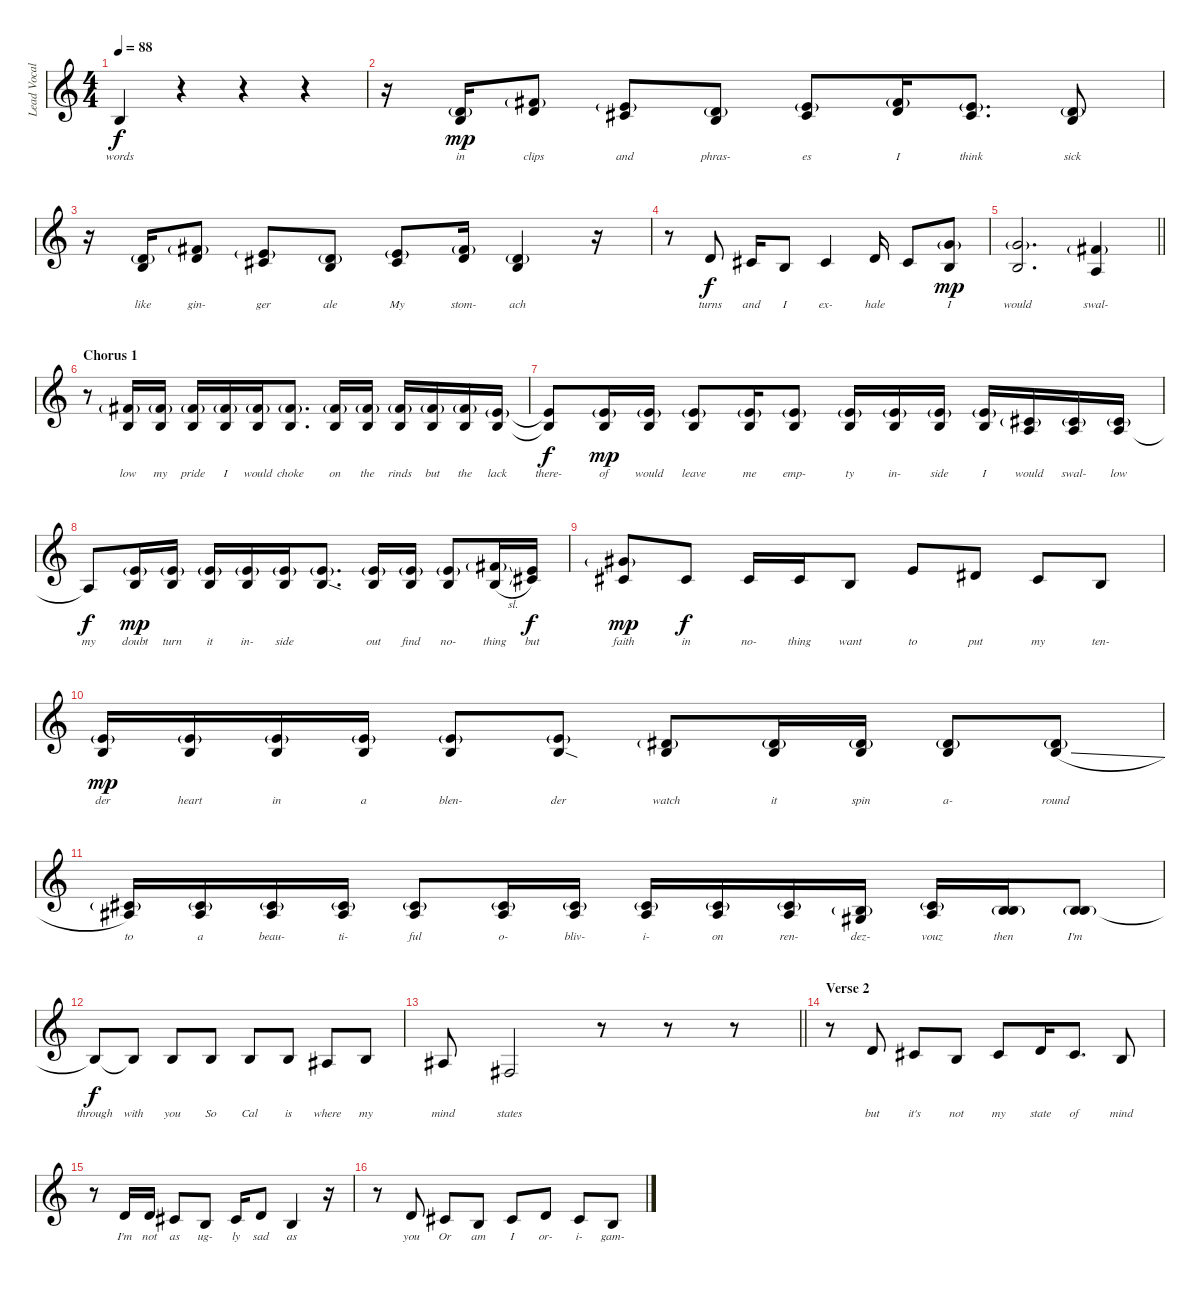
\track ("Lead Vocals/Harmony" "Lead Vocal") {instrument oboe}
\staff {score}
\tuning (E4 B3 G3 D3 A2 E2) {hide}
\ts (4 4)
\tempo 88
\clef g2
\ks c
0.2.4{lyrics (0 "words") lyrics (1 "") lyrics (2 "") lyrics (3 "") lyrics (4 "") dy f} r.4 r.4 r.4 |
r.16 (0.2 7.3{g}).16{lyrics (0 "in") lyrics (1 "") lyrics (2 "") lyrics (3 "") lyrics (4 "") dy mp} (2.1{g} 3.2).8{lyrics (0 "clips") lyrics (1 "") lyrics (2 "") lyrics (3 "") lyrics (4 "")} (0.1{g} 2.2).8{lyrics (0 "and") lyrics (1 "") lyrics (2 "") lyrics (3 "") lyrics (4 "")} (0.2 7.3{g}).8{lyrics (0 "phras-") lyrics (1 "") lyrics (2 "") lyrics (3 "") lyrics (4 "")} (0.1{g} 2.2).8{lyrics (0 "es") lyrics (1 "") lyrics (2 "") lyrics (3 "") lyrics (4 "")} (2.1{g} 3.2).16{lyrics (0 "I") lyrics (1 "") lyrics (2 "") lyrics (3 "") lyrics (4 "")} (0.1{g} 2.2).8{d lyrics (0 "think") lyrics (1 "") lyrics (2 "") lyrics (3 "") lyrics (4 "")} (0.2 7.3{g}).8{lyrics (0 "sick") lyrics (1 "") lyrics (2 "") lyrics (3 "") lyrics (4 "")} |
r.16 (0.2 7.3{g}).16{lyrics (0 "like") lyrics (1 "") lyrics (2 "") lyrics (3 "") lyrics (4 "")} (2.1{g} 3.2).8{lyrics (0 "gin-") lyrics (1 "") lyrics (2 "") lyrics (3 "") lyrics (4 "")} (0.1{g} 2.2).8{lyrics (0 "ger") lyrics (1 "") lyrics (2 "") lyrics (3 "") lyrics (4 "")} (0.2 7.3{g}).8{lyrics (0 "ale") lyrics (1 "") lyrics (2 "") lyrics (3 "") lyrics (4 "")} (0.1{g} 2.2).8{lyrics (0 "My") lyrics (1 "") lyrics (2 "") lyrics (3 "") lyrics (4 "")} (2.1{g} 3.2).16{lyrics (0 "stom-") lyrics (1 "") lyrics (2 "") lyrics (3 "") lyrics (4 "")} (0.2 7.3{g}).4{lyrics (0 "ach") lyrics (1 "") lyrics (2 "") lyrics (3 "") lyrics (4 "")} r.16 |
r.8 3.2.8{lyrics (0 "turns") lyrics (1 "") lyrics (2 "") lyrics (3 "") lyrics (4 "") dy f} 2.2.16{lyrics (0 "and") lyrics (1 "") lyrics (2 "") lyrics (3 "") lyrics (4 "")} 0.2.8{lyrics (0 "I") lyrics (1 "") lyrics (2 "") lyrics (3 "") lyrics (4 "")} 2.2.4{lyrics (0 "ex-") lyrics (1 "") lyrics (2 "") lyrics (3 "") lyrics (4 "")} 3.2.16{lyrics (0 "hale") lyrics (1 "") lyrics (2 "") lyrics (3 "") lyrics (4 "")} 2.2.8{lyrics (0 "") lyrics (1 "") lyrics (2 "") lyrics (3 "") lyrics (4 "")} (3.1{g} 0.2).8{lyrics (0 "I") lyrics (1 "") lyrics (2 "") lyrics (3 "") lyrics (4 "") dy mp} |
\barLineRight lightlight
(3.1{g} 0.2).2{d lyrics (0 "would") lyrics (1 "") lyrics (2 "") lyrics (3 "") lyrics (4 "")} (2.1{g} 2.3).4{lyrics (0 "swal-") lyrics (1 "") lyrics (2 "") lyrics (3 "") lyrics (4 "")} |
\section ("" "Chorus 1")
r.8 (2.1{g} 0.2).16{lyrics (0 "low") lyrics (1 "") lyrics (2 "") lyrics (3 "") lyrics (4 "")} (2.1{g} 0.2).16{lyrics (0 "my") lyrics (1 "") lyrics (2 "") lyrics (3 "") lyrics (4 "")} (2.1{g} 0.2).16{lyrics (0 "pride") lyrics (1 "") lyrics (2 "") lyrics (3 "") lyrics (4 "")} (2.1{g} 0.2).16{lyrics (0 "I") lyrics (1 "") lyrics (2 "") lyrics (3 "") lyrics (4 "")} (2.1{g} 0.2).16{lyrics (0 "would") lyrics (1 "") lyrics (2 "") lyrics (3 "") lyrics (4 "")} (2.1{g} 0.2).8{d lyrics (0 "choke") lyrics (1 "") lyrics (2 "") lyrics (3 "") lyrics (4 "")} (2.1{g} 0.2).16{lyrics (0 "on") lyrics (1 "") lyrics (2 "") lyrics (3 "") lyrics (4 "")} (2.1{g} 0.2).16{lyrics (0 "the") lyrics (1 "") lyrics (2 "") lyrics (3 "") lyrics (4 "")} (2.1{g} 0.2).16{lyrics (0 "rinds") lyrics (1 "") lyrics (2 "") lyrics (3 "") lyrics (4 "")} (2.1{g} 0.2).16{lyrics (0 "but") lyrics (1 "") lyrics (2 "") lyrics (3 "") lyrics (4 "")} (2.1{g} 0.2).16{lyrics (0 "the") lyrics (1 "") lyrics (2 "") lyrics (3 "") lyrics (4 "")} (0.1{g} 0.2).16{lyrics (0 "lack") lyrics (1 "") lyrics (2 "") lyrics (3 "") lyrics (4 "")} |
(0.1{t} 0.2{t}).8{lyrics (0 "there-") lyrics (1 "") lyrics (2 "") lyrics (3 "") lyrics (4 "") dy f} (0.1{g} 0.2).16{lyrics (0 "of") lyrics (1 "") lyrics (2 "") lyrics (3 "") lyrics (4 "") dy mp} (0.1{g} 0.2).16{lyrics (0 "would") lyrics (1 "") lyrics (2 "") lyrics (3 "") lyrics (4 "")} (0.1{g} 0.2).8{lyrics (0 "leave") lyrics (1 "") lyrics (2 "") lyrics (3 "") lyrics (4 "")} (0.1{g} 0.2).16{lyrics (0 "me") lyrics (1 "") lyrics (2 "") lyrics (3 "") lyrics (4 "")} (0.1{g} 0.2).8{lyrics (0 "emp-") lyrics (1 "") lyrics (2 "") lyrics (3 "") lyrics (4 "")} (0.1{g} 0.2).16{lyrics (0 "ty") lyrics (1 "") lyrics (2 "") lyrics (3 "") lyrics (4 "")} (0.1{g} 0.2).16{lyrics (0 "in-") lyrics (1 "") lyrics (2 "") lyrics (3 "") lyrics (4 "")} (0.1{g} 0.2).16{lyrics (0 "side") lyrics (1 "") lyrics (2 "") lyrics (3 "") lyrics (4 "")} (0.1{g} 0.2).16{lyrics (0 "I") lyrics (1 "") lyrics (2 "") lyrics (3 "") lyrics (4 "")} (2.2{g} 2.3).16{lyrics (0 "would") lyrics (1 "") lyrics (2 "") lyrics (3 "") lyrics (4 "")} (2.2{g} 2.3).16{lyrics (0 "swal-") lyrics (1 "") lyrics (2 "") lyrics (3 "") lyrics (4 "")} (2.2{g} 2.3).16{lyrics (0 "low") lyrics (1 "") lyrics (2 "") lyrics (3 "") lyrics (4 "")} |
2.3{t}.8{lyrics (0 "my") lyrics (1 "") lyrics (2 "") lyrics (3 "") lyrics (4 "") dy f} (0.1{g} 0.2).16{lyrics (0 "doubt") lyrics (1 "") lyrics (2 "") lyrics (3 "") lyrics (4 "") dy mp} (0.1{g} 0.2).16{lyrics (0 "turn") lyrics (1 "") lyrics (2 "") lyrics (3 "") lyrics (4 "")} (0.1{g} 0.2).16{lyrics (0 "it") lyrics (1 "") lyrics (2 "") lyrics (3 "") lyrics (4 "")} (0.1{g} 0.2).16{lyrics (0 "in-") lyrics (1 "") lyrics (2 "") lyrics (3 "") lyrics (4 "")} (0.1{g} 0.2).16{lyrics (0 "side") lyrics (1 "") lyrics (2 "") lyrics (3 "") lyrics (4 "")} (0.1{g} 0.2{sod}).8{d lyrics (0 "") lyrics (1 "") lyrics (2 "") lyrics (3 "") lyrics (4 "")} (0.1{g} 0.2).16{lyrics (0 "out") lyrics (1 "") lyrics (2 "") lyrics (3 "") lyrics (4 "")} (0.1{g} 0.2).16{lyrics (0 "find") lyrics (1 "") lyrics (2 "") lyrics (3 "") lyrics (4 "")} (0.1{g} 0.2).8{lyrics (0 "no-") lyrics (1 "") lyrics (2 "") lyrics (3 "") lyrics (4 "")} (2.1{sl g} 0.2{sl}).16{lyrics (0 "thing") lyrics (1 "") lyrics (2 "") lyrics (3 "") lyrics (4 "")} (0.1 2.2).16{lyrics (0 "but") lyrics (1 "") lyrics (2 "") lyrics (3 "") lyrics (4 "") dy f} |
(4.1{g} 2.2).8{lyrics (0 "faith") lyrics (1 "") lyrics (2 "") lyrics (3 "") lyrics (4 "") dy mp} 2.2.8{lyrics (0 "in") lyrics (1 "") lyrics (2 "") lyrics (3 "") lyrics (4 "") dy f} 2.2.16{lyrics (0 "no-") lyrics (1 "") lyrics (2 "") lyrics (3 "") lyrics (4 "")} 2.2.16{lyrics (0 "thing") lyrics (1 "") lyrics (2 "") lyrics (3 "") lyrics (4 "")} 0.2.8{lyrics (0 "want") lyrics (1 "") lyrics (2 "") lyrics (3 "") lyrics (4 "")} 5.2.8{lyrics (0 "to") lyrics (1 "") lyrics (2 "") lyrics (3 "") lyrics (4 "")} 4.2.8{lyrics (0 "put") lyrics (1 "") lyrics (2 "") lyrics (3 "") lyrics (4 "")} 2.2.8{lyrics (0 "my") lyrics (1 "") lyrics (2 "") lyrics (3 "") lyrics (4 "")} 0.2.8{lyrics (0 "ten-") lyrics (1 "") lyrics (2 "") lyrics (3 "") lyrics (4 "")} |
(0.1{g} 0.2).16{lyrics (0 "der") lyrics (1 "") lyrics (2 "") lyrics (3 "") lyrics (4 "") dy mp} (0.1{g} 0.2).16{lyrics (0 "heart") lyrics (1 "") lyrics (2 "") lyrics (3 "") lyrics (4 "")} (0.1{g} 0.2).16{lyrics (0 "in") lyrics (1 "") lyrics (2 "") lyrics (3 "") lyrics (4 "")} (0.1{g} 0.2).16{lyrics (0 "a") lyrics (1 "") lyrics (2 "") lyrics (3 "") lyrics (4 "")} (0.1{g} 0.2).8{lyrics (0 "blen-") lyrics (1 "") lyrics (2 "") lyrics (3 "") lyrics (4 "")} (0.1{g} 0.2{sod}).8{lyrics (0 "der") lyrics (1 "") lyrics (2 "") lyrics (3 "") lyrics (4 "")} (0.2 8.3{g}).8{lyrics (0 "watch") lyrics (1 "") lyrics (2 "") lyrics (3 "") lyrics (4 "")} (0.2 8.3{g}).16{lyrics (0 "it") lyrics (1 "") lyrics (2 "") lyrics (3 "") lyrics (4 "")} (0.2 8.3{g}).16{lyrics (0 "spin") lyrics (1 "") lyrics (2 "") lyrics (3 "") lyrics (4 "")} (0.2 8.3{g}).8{lyrics (0 "a-") lyrics (1 "") lyrics (2 "") lyrics (3 "") lyrics (4 "")} (4.2{g} 4.3{sl}).8{lyrics (0 "round") lyrics (1 "") lyrics (2 "") lyrics (3 "") lyrics (4 "")} |
(2.2{g} 3.3).16{lyrics (0 "to") lyrics (1 "") lyrics (2 "") lyrics (3 "") lyrics (4 "")} (2.2{g} 3.3).16{lyrics (0 "a") lyrics (1 "") lyrics (2 "") lyrics (3 "") lyrics (4 "")} (2.2{g} 3.3).16{lyrics (0 "beau-") lyrics (1 "") lyrics (2 "") lyrics (3 "") lyrics (4 "")} (2.2{g} 3.3).16{lyrics (0 "ti-") lyrics (1 "") lyrics (2 "") lyrics (3 "") lyrics (4 "")} (2.2{g} 3.3).8{lyrics (0 "ful") lyrics (1 "") lyrics (2 "") lyrics (3 "") lyrics (4 "")} (2.2{g} 3.3).16{lyrics (0 "o-") lyrics (1 "") lyrics (2 "") lyrics (3 "") lyrics (4 "")} (2.2{g} 3.3).16{lyrics (0 "bliv-") lyrics (1 "") lyrics (2 "") lyrics (3 "") lyrics (4 "")} (2.2{g} 3.3).16{lyrics (0 "i-") lyrics (1 "") lyrics (2 "") lyrics (3 "") lyrics (4 "")} (2.2{g} 3.3).16{lyrics (0 "on") lyrics (1 "") lyrics (2 "") lyrics (3 "") lyrics (4 "")} (2.2{g} 3.3).16{lyrics (0 "ren-") lyrics (1 "") lyrics (2 "") lyrics (3 "") lyrics (4 "")} (0.2{g} 1.3).16{lyrics (0 "dez-") lyrics (1 "") lyrics (2 "") lyrics (3 "") lyrics (4 "")} (2.2{g} 3.3).16{lyrics (0 "vouz") lyrics (1 "") lyrics (2 "") lyrics (3 "") lyrics (4 "")} (0.2{g} 4.3).16{lyrics (0 "then") lyrics (1 "") lyrics (2 "") lyrics (3 "") lyrics (4 "")} (0.2{g} 4.3).8{lyrics (0 "I'm") lyrics (1 "") lyrics (2 "") lyrics (3 "") lyrics (4 "")} |
4.3{t}.8{lyrics (0 "through") lyrics (1 "") lyrics (2 "") lyrics (3 "") lyrics (4 "") dy f} 4.3{t}.8{lyrics (0 "with") lyrics (1 "") lyrics (2 "") lyrics (3 "") lyrics (4 "")} 4.3.8{lyrics (0 "you") lyrics (1 "") lyrics (2 "") lyrics (3 "") lyrics (4 "")} 4.3.8{lyrics (0 "So") lyrics (1 "") lyrics (2 "") lyrics (3 "") lyrics (4 "")} 4.3.8{lyrics (0 "Cal") lyrics (1 "") lyrics (2 "") lyrics (3 "") lyrics (4 "")} 4.3.8{lyrics (0 "is") lyrics (1 "") lyrics (2 "") lyrics (3 "") lyrics (4 "")} 3.3.8{lyrics (0 "where") lyrics (1 "") lyrics (2 "") lyrics (3 "") lyrics (4 "")} 4.3.8{lyrics (0 "my") lyrics (1 "") lyrics (2 "") lyrics (3 "") lyrics (4 "")} |
\barLineRight lightlight
3.3.8{lyrics (0 "mind") lyrics (1 "") lyrics (2 "") lyrics (3 "") lyrics (4 "")} 4.4.2{lyrics (0 "states") lyrics (1 "") lyrics (2 "") lyrics (3 "") lyrics (4 "")} r.8 r.8 r.8 |
\section ("" "Verse 2")
r.8 3.2.8{lyrics (0 "but") lyrics (1 "") lyrics (2 "") lyrics (3 "") lyrics (4 "")} 2.2.8{lyrics (0 "it's") lyrics (1 "") lyrics (2 "") lyrics (3 "") lyrics (4 "")} 0.2.8{lyrics (0 "not") lyrics (1 "") lyrics (2 "") lyrics (3 "") lyrics (4 "")} 2.2.8{lyrics (0 "my") lyrics (1 "") lyrics (2 "") lyrics (3 "") lyrics (4 "")} 3.2.16{lyrics (0 "state") lyrics (1 "") lyrics (2 "") lyrics (3 "") lyrics (4 "")} 2.2.8{d lyrics (0 "of") lyrics (1 "") lyrics (2 "") lyrics (3 "") lyrics (4 "")} 0.2.8{lyrics (0 "mind") lyrics (1 "") lyrics (2 "") lyrics (3 "") lyrics (4 "")} |
r.8 3.2.16{lyrics (0 "I'm") lyrics (1 "") lyrics (2 "") lyrics (3 "") lyrics (4 "")} 3.2.16{lyrics (0 "not") lyrics (1 "") lyrics (2 "") lyrics (3 "") lyrics (4 "")} 2.2.8{lyrics (0 "as") lyrics (1 "") lyrics (2 "") lyrics (3 "") lyrics (4 "")} 0.2.8{lyrics (0 "ug-") lyrics (1 "") lyrics (2 "") lyrics (3 "") lyrics (4 "")} 2.2.16{lyrics (0 "ly") lyrics (1 "") lyrics (2 "") lyrics (3 "") lyrics (4 "")} 3.2.8{lyrics (0 "sad") lyrics (1 "") lyrics (2 "") lyrics (3 "") lyrics (4 "")} 0.2.4{lyrics (0 "as") lyrics (1 "") lyrics (2 "") lyrics (3 "") lyrics (4 "")} r.16 |
r.8 3.2.8{lyrics (0 "you") lyrics (1 "") lyrics (2 "") lyrics (3 "") lyrics (4 "")} 2.2.8{lyrics (0 "Or") lyrics (1 "") lyrics (2 "") lyrics (3 "") lyrics (4 "")} 0.2.8{lyrics (0 "am") lyrics (1 "") lyrics (2 "") lyrics (3 "") lyrics (4 "")} 2.2.8{lyrics (0 "I") lyrics (1 "") lyrics (2 "") lyrics (3 "") lyrics (4 "")} 3.2.8{lyrics (0 "or-") lyrics (1 "") lyrics (2 "") lyrics (3 "") lyrics (4 "")} 2.2.8{lyrics (0 "i-") lyrics (1 "") lyrics (2 "") lyrics (3 "") lyrics (4 "")} 0.2.8{lyrics (0 "gam-") lyrics (1 "") lyrics (2 "") lyrics (3 "") lyrics (4 "")}
